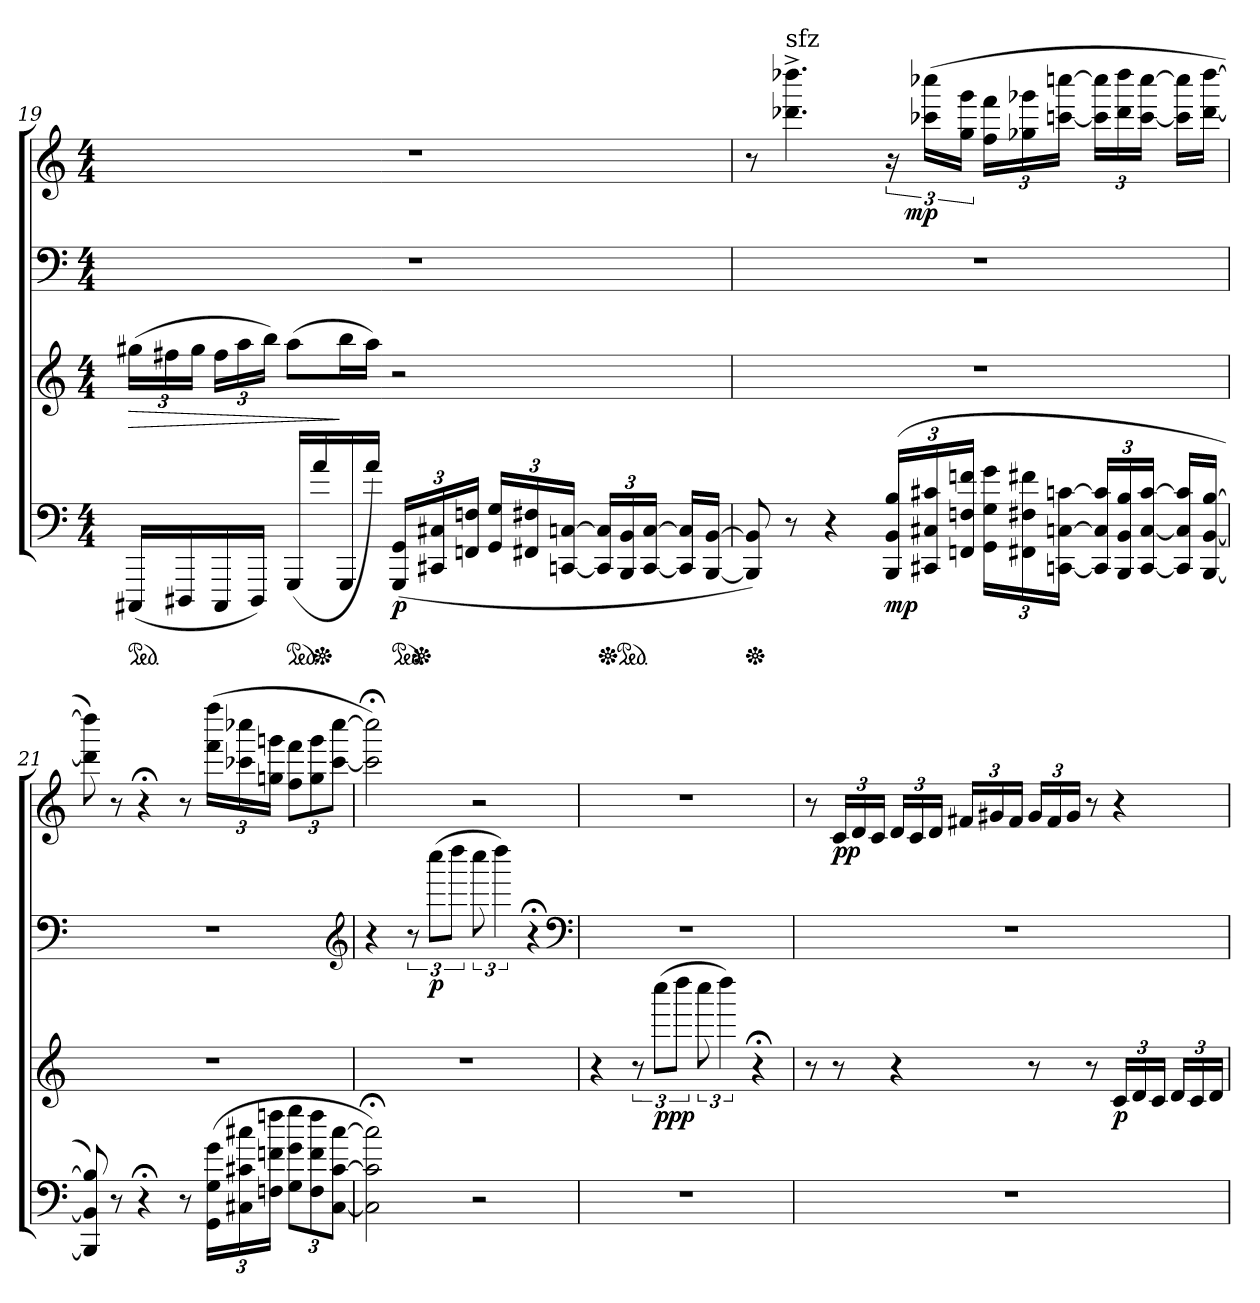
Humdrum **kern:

**kern	**dynam	**kern	**dynam	**kern	**dynam	**kern	**dynam
*part4	*part4	*part3	*part3	*part2	*part2	*part1	*part1
*staff4	*staff4	*staff3	*staff3	*staff2	*staff2	*staff1	*staff1
*clefF4	*	*clefG2	*	*clefF4	*	*clefG2	*
*k[]	*	*k[]	*	*k[]	*	*k[]	*
*M4/4	*	*M4/4	*	*M4/4	*	*M4/4	*
*ped	*	*	*	*	*	*	*
=19	=19	=19	=19	=19	=19	=19	=19
!	!	!	!LO:HP:b	!	!	!	!
(16CCC#X/LL	.	(24gg#X\LL	>	1r	.	1r	.
.	.	24ff#X\	.	.	.	.	.
16DDD#X/	.	.	.	.	.	.	.
.	.	24gg#\JJ	.	.	.	.	.
16CCC#/	.	24ff#\LL	.	.	.	.	.
.	.	24aa\	.	.	.	.	.
16DDD#/JJ)	.	.	.	.	.	.	.
.	.	24bb\JJ)	.	.	.	.	.
*ped	*	*	*	*	*	*	*
(16GGG/LL	.	(8aa\L	.	.	.	.	.
*Xped	*	*	*	*	*	*	*
16a/	.	.	.	.	.	.	.
16GGG/	.	16bb\L	]	.	.	.	.
16a/JJ)	.	16aa\JJ)	.	.	.	.	.
*ped	*	*	*	*	*	*	*
(24GGG/ 24GG/LL	p	2r	.	.	.	.	.
*Xped	*	*	*	*	*	*	*
24CC#X/ 24C#X/	.	.	.	.	.	.	.
24FFn/ 24Fn/JJ	.	.	.	.	.	.	.
24GG/ 24G/LL	.	.	.	.	.	.	.
24FF#X/ 24F#X/	.	.	.	.	.	.	.
[24CCn/ [24Cn/JJ	.	.	.	.	.	.	.
24CC]/ 24C]/LL	.	.	.	.	.	.	.
*Xped	*	*	*	*	*	*	*
*ped	*	*	*	*	*	*	*
24BBB/ 24BB/	.	.	.	.	.	.	.
[24CC/ [24C/JJ	.	.	.	.	.	.	.
16CC]/ 16C]/LL	.	.	.	.	.	.	.
[16BBB/ [16BB/JJ	.	.	.	.	.	.	.
=20	=20	=20	=20	=20	=20	=20	=20
*Xped	*	*	*	*	*	*	*
8BBB]/ 8BB]/)	.	1r	.	1r	.	8r	.
!	!	!	!	!	!	!LO:TX:t=sfz	!
8r	.	.	.	.	.	4.ddd-X^\ 4.dddd-X^\	.
4r	.	.	.	.	.	.	.
(24BBB/ 24BB/ 24B/LL	mp	.	.	.	.	24r	.
24CC#X/ 24C#X/ 24c#X/	.	.	.	.	.	(24ccc-X\ 24cccc-X\LL	mp
24FFn/ 24Fn/ 24fn/JJ	.	.	.	.	.	24gg\ 24ggg\JJ	.
24GG\ 24G\ 24g\LL	.	.	.	.	.	24ff\ 24fff\LL	.
24FF#X\ 24F#X\ 24f#X\	.	.	.	.	.	24gg-X\ 24ggg-X\	.
[24CCn\ [24Cn\ [24cn\JJ	.	.	.	.	.	[24cccn\ [24ccccn\JJ	.
24CC]/ 24C]/ 24c]/LL	.	.	.	.	.	24ccc]\ 24cccc]\LL	.
24BBB/ 24BB/ 24B/	.	.	.	.	.	24ddd-\ 24dddd-\	.
[24CC/ [24C/ [24c/JJ	.	.	.	.	.	[24ccc\ [24cccc\JJ	.
16CC]/ 16C]/ 16c]/LL	.	.	.	.	.	16ccc]\ 16cccc]\LL	.
[16BBB/ [16BB/ [16B/JJ	.	.	.	.	.	[16ddd-\ [16dddd-\JJ	.
=21	=21	=21	=21	=21	=21	=21	=21
8BBB]/ 8BB]/ 8B]/)	.	1r	.	1r	.	8ddd-]\ 8dddd-]\)	.
8r	.	.	.	.	.	8r	.
4r;<	.	.	.	.	.	4r;<	.
8r	.	.	.	.	.	8r	.
(24GG\ 24G\ 24g\LL	.	.	.	.	.	(24fff\ 24ffff\LL	.
24C#X\ 24c#X\ 24cc#X\	.	.	.	.	.	24ccc-X\ 24cccc-X\	.
24Fn\ 24fn\ 24ffn\JJ	.	.	.	.	.	24ggn\ 24gggn\JJ	.
12G\ 12g\ 12gg\L	.	.	.	.	.	12ff\ 12fff\L	.
12F\ 12f\ 12ff\	.	.	.	.	.	12gg\ 12ggg\	.
[12C#\ [12c#\ [12cc#\J	.	.	.	.	.	[12ccc-\ [12cccc-\J	.
*	*	*	*	*clefG2	*	*	*
=22	=22	=22	=22	=22	=22	=22	=22
2C#];<\ 2c#];<\ 2cc#];<\)	.	1r	.	4r	.	2ccc-];<\ 2cccc-];<\)	.
.	.	.	.	12r	.	.	.
.	.	.	.	(12cccc\L	p	.	.
.	.	.	.	12dddd\J	.	.	.
2r	.	.	.	12cccc\	.	2r	.
.	.	.	.	6dddd\)	.	.	.
.	.	.	.	4r;<	.	.	.
*	*	*	*	*clefF4	*	*	*
=23	=23	=23	=23	=23	=23	=23	=23
1r	.	4r	.	1r	.	1r	.
.	.	12r	.	.	.	.	.
.	.	(12cccc\L	ppp	.	.	.	.
.	.	12dddd\J	.	.	.	.	.
.	.	12cccc\	.	.	.	.	.
.	.	6dddd\)	.	.	.	.	.
.	.	4r;<	.	.	.	.	.
=24	=24	=24	=24	=24	=24	=24	=24
1r	.	8r	.	1r	.	8r	.
.	.	8r	.	.	.	24c/LL	pp
.	.	.	.	.	.	24d/	.
.	.	.	.	.	.	24c/JJ	.
.	.	4r	.	.	.	24d/LL	.
.	.	.	.	.	.	24c/	.
.	.	.	.	.	.	24d/JJ	.
.	.	.	.	.	.	24f#X/LL	.
.	.	.	.	.	.	24g#X/	.
.	.	.	.	.	.	24f#/JJ	.
.	.	8r	.	.	.	24g#/LL	.
.	.	.	.	.	.	24f#/	.
.	.	.	.	.	.	24g#/JJ	.
.	.	8r	.	.	.	8r	.
.	.	24c/LL	p	.	.	4r	.
.	.	24d/	.	.	.	.	.
.	.	24c/JJ	.	.	.	.	.
.	.	24d/LL	.	.	.	.	.
.	.	24c/	.	.	.	.	.
.	.	24d/JJ	.	.	.	.	.
=	=	=	=	=	=	=	=
*-	*-	*-	*-	*-	*-	*-	*-
